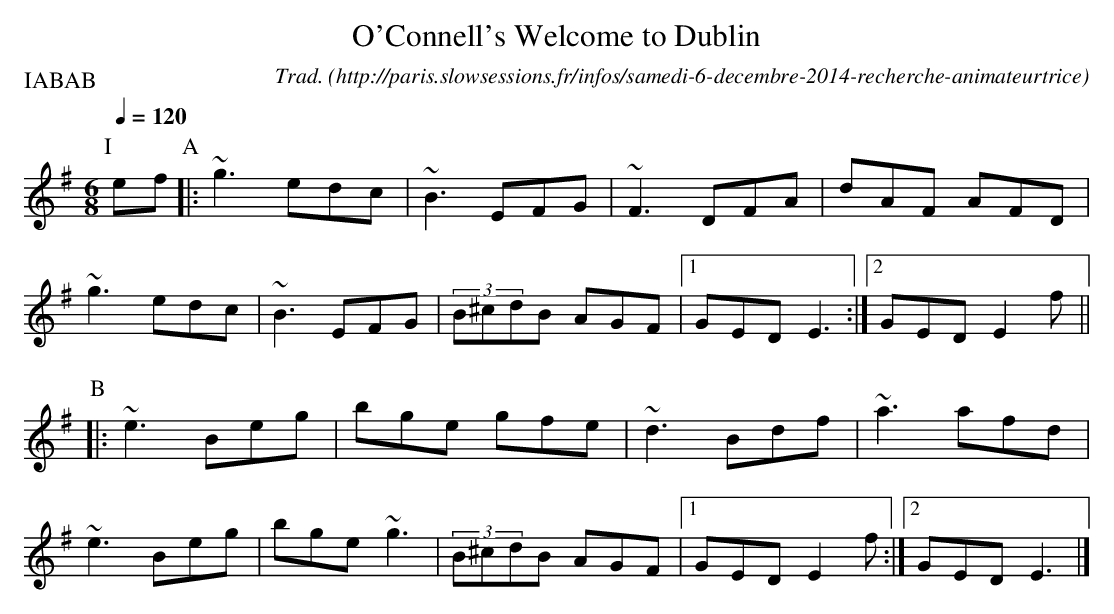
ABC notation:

X:1
T:O'Connell's Welcome to Dublin
O:http://paris.slowsessions.fr/infos/samedi-6-decembre-2014-recherche-animateurtrice
O:Ireland
C:Trad.
M:6/8
L:1/8
Q:1/4=120
P:IABAB
K:Em
P:I
ef\
P:A
|:~g3 edc|~B3 EFG|~F3 DFA|dAF AFD|
  ~g3 edc|~B3 EFG|(3B^cdB AGF|1GED E3:|2GED E2f||
P:B
|:~e3 Beg|bge gfe|~d3 Bdf|~a3 afd|
  ~e3 Beg|bge ~g3|(3B^cdB AGF|1GED E2f:|2GED E3|]
